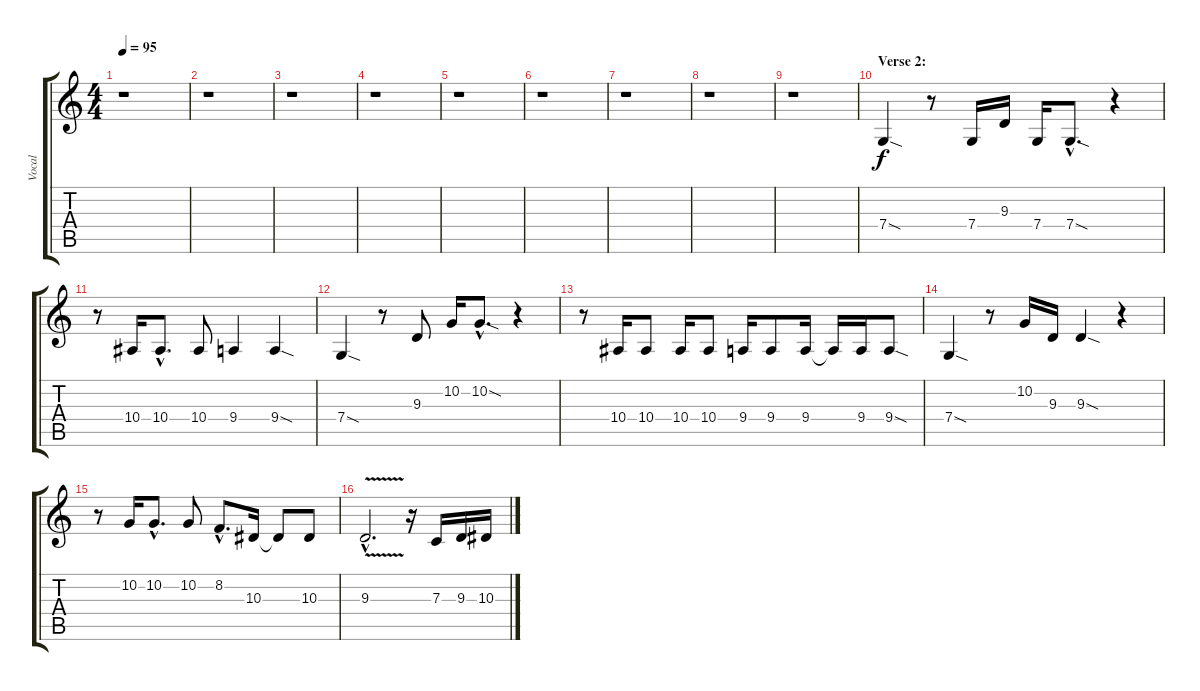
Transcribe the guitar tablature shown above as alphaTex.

\track ("Vocal" "Vocal") {instrument oboe}
\staff {score tabs}
\tuning (D4 A3 F3 C3 G2 D2) {hide}
\ts (4 4)
\tempo 95
\clef g2
\ks c
r.1{dy f} |
r.1 |
r.1 |
r.1 |
r.1 |
r.1 |
r.1 |
r.1 |
r.1 |
\section ("" "Verse 2:")
7.4{sod}.4 r.8 7.4.16 9.3.16 7.4.16 7.4{sod hac}.8{d} r.4 |
r.8 10.4.16 10.4{hac}.8{d} 10.4.8 9.4.4 9.4{sod}.4 |
7.4{sod}.4 r.8 9.3.8 10.2.16 10.2{sod hac}.8{d} r.4 |
r.8 10.4.16 10.4.8 10.4.16 10.4.8 9.4.16 9.4.8 9.4.16 9.4{t}.16 9.4.16 9.4{sod}.8 |
7.4{sod}.4 r.8 10.2.16 9.3.16 9.3{sod}.4 r.4 |
r.8 10.2.16 10.2{hac}.8{d} 10.2.8 8.2{hac}.8{d} 10.3.16 10.3{t}.8 10.3.8 |
9.3{v hac}.2{d} r.16 7.3.16 9.3.16 10.3.16
